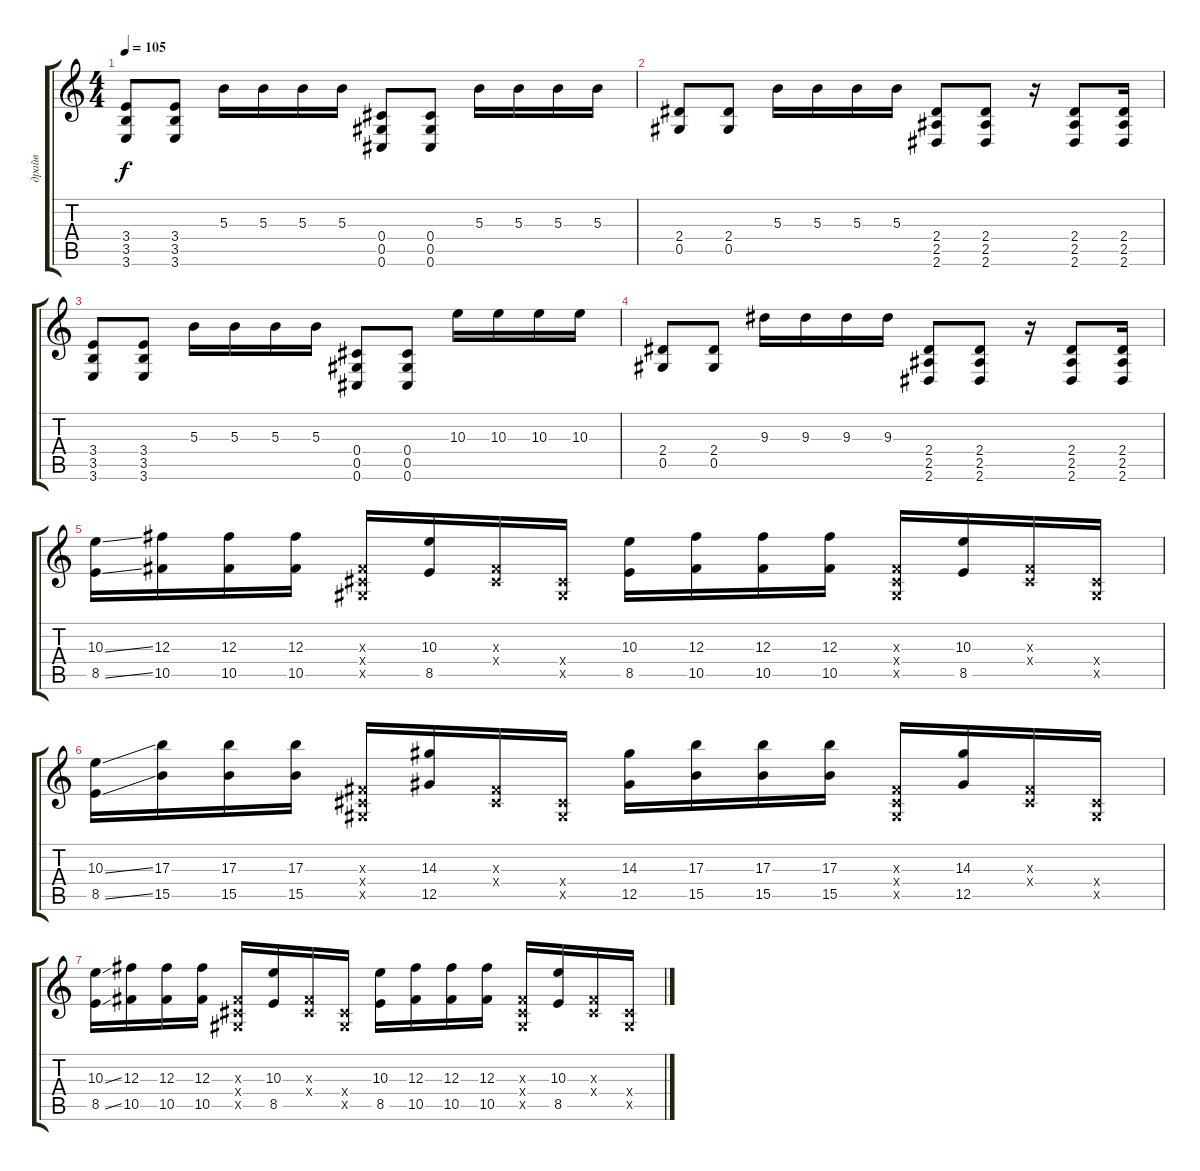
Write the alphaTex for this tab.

\track ("драйв" "драйв") {instrument distortionguitar}
\staff {score tabs}
\tuning (Eb4 Bb3 Gb3 Db3 Ab2 Db2) {hide}
\ts (4 4)
\tempo 105
\clef g2
\ks c
(3.4 3.5 3.6).8{dy f} (3.4 3.5 3.6).8 5.3.16 5.3.16 5.3.16 5.3.16 (0.4 0.5 0.6).8 (0.4 0.5 0.6).8 5.3.16 5.3.16 5.3.16 5.3.16 |
(2.4 0.5).8 (2.4 0.5).8 5.3.16 5.3.16 5.3.16 5.3.16 (2.4 2.5 2.6).8 (2.4 2.5 2.6).8 r.16 (2.4 2.5 2.6).8 (2.4 2.5 2.6).16 |
(3.4 3.5 3.6).8 (3.4 3.5 3.6).8 5.3.16 5.3.16 5.3.16 5.3.16 (0.4 0.5 0.6).8 (0.4 0.5 0.6).8 10.3.16 10.3.16 10.3.16 10.3.16 |
(2.4 0.5).8 (2.4 0.5).8 9.3.16 9.3.16 9.3.16 9.3.16 (2.4 2.5 2.6).8 (2.4 2.5 2.6).8 r.16 (2.4 2.5 2.6).8 (2.4 2.5 2.6).16 |
(10.3{ss} 8.5{ss}).16 (12.3 10.5).16 (12.3 10.5).16 (12.3 10.5).16 (0.3{x} 0.4{x} 0.5{x}).16 (10.3 8.5).16 (0.3{x} 0.4{x}).16 (0.4{x} 0.5{x}).16 (10.3 8.5).16 (12.3 10.5).16 (12.3 10.5).16 (12.3 10.5).16 (0.3{x} 0.4{x} 0.5{x}).16 (10.3 8.5).16 (0.3{x} 0.4{x}).16 (0.4{x} 0.5{x}).16 |
(10.3{ss} 8.5{ss}).16 (17.3 15.5).16 (17.3 15.5).16 (17.3 15.5).16 (0.3{x} 0.4{x} 0.5{x}).16 (14.3 12.5).16 (0.3{x} 0.4{x}).16 (0.4{x} 0.5{x}).16 (14.3 12.5).16 (17.3 15.5).16 (17.3 15.5).16 (17.3 15.5).16 (0.3{x} 0.4{x} 0.5{x}).16 (14.3 12.5).16 (0.3{x} 0.4{x}).16 (0.4{x} 0.5{x}).16 |
(10.3{ss} 8.5{ss}).16 (12.3 10.5).16 (12.3 10.5).16 (12.3 10.5).16 (0.3{x} 0.4{x} 0.5{x}).16 (10.3 8.5).16 (0.3{x} 0.4{x}).16 (0.4{x} 0.5{x}).16 (10.3 8.5).16 (12.3 10.5).16 (12.3 10.5).16 (12.3 10.5).16 (0.3{x} 0.4{x} 0.5{x}).16 (10.3 8.5).16 (0.3{x} 0.4{x}).16 (0.4{x} 0.5{x}).16
